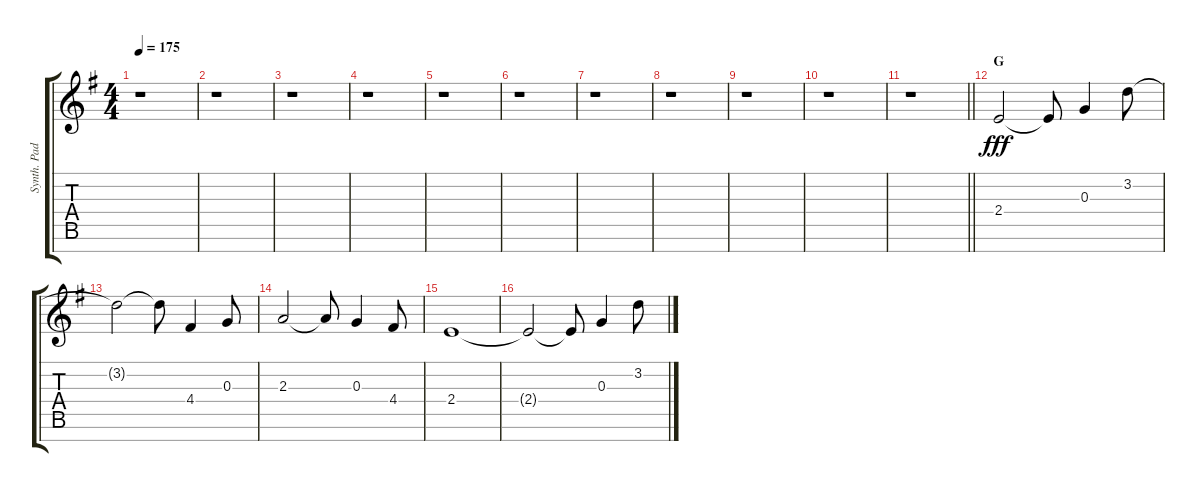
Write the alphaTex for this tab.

\track ("Synth. Pad III" "Synth. Pad") {instrument pad4choir}
\staff {score tabs}
\tuning (E5 B4 G4 D4 A3 E3 B2) {hide}
\ts (4 4)
\tempo 175
\clef g2
\ks g
r.1{dy fff} |
r.1 |
r.1 |
r.1 |
r.1 |
r.1 |
r.1 |
r.1 |
r.1 |
r.1 |
\barLineRight lightlight
r.1 |
\section ("" "G")
2.4.2 2.4{t}.8 0.3.4 3.2.8 |
3.2{t}.2 3.2{t}.8 4.4.4 0.3.8 |
2.3.2 2.3{t}.8 0.3.4 4.4.8 |
2.4.1 |
2.4{t}.2 2.4{t}.8 0.3.4 3.2.8
